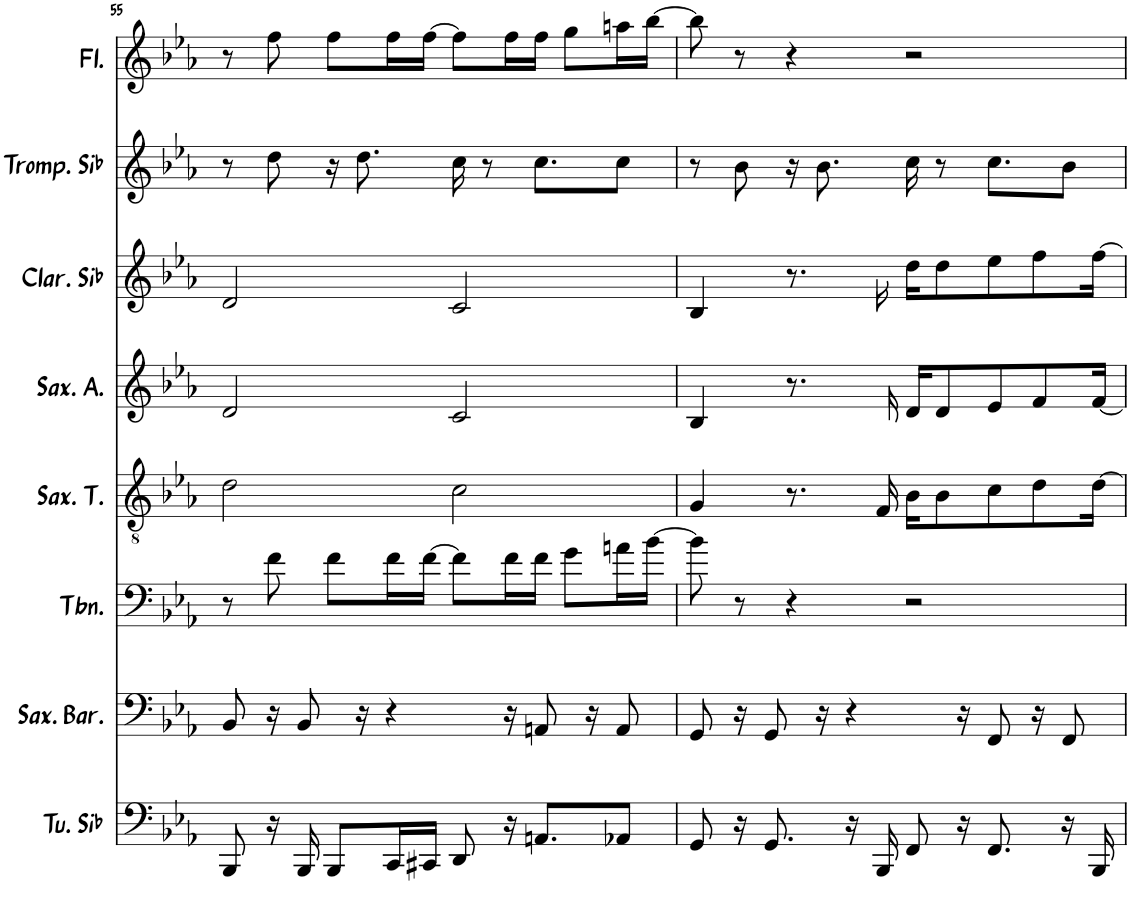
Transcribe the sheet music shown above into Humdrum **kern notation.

**kern	**kern	**kern	**kern	**kern	**kern	**kern	**kern
*part8	*part7	*part6	*part5	*part4	*part3	*part2	*part1
*staff8	*staff7	*staff6	*staff5	*staff4	*staff3	*staff2	*staff1
*I"Tuba en Sib	*I"Saxophone Baryton	*I"Trombone	*I"Saxophone Ténor	*I"Saxophone Alto	*I"Clarinette en Sib	*I"Trompette en Sib	*I"Flûte
*I'Tu. Sib	*I'Sax. Bar.	*I'Tbn.	*I'Sax. T.	*I'Sax. A.	*I'Clar. Sib	*I'Tromp. Sib	*I'Fl.
!!LO:PB:g=z
*clefF4	*clefF4	*clefF4	*clefGv2	*clefG2	*clefG2	*clefG2	*clefG2
*	*ITrd12c21	*	*ITrd8c14	*ITrd5c9	*	*ITrd1c2	*
*k[b-e-a-]	*k[b-e-a-]	*k[b-e-a-]	*k[b-e-a-]	*k[b-e-a-]	*k[b-e-a-]	*k[b-e-a-]	*k[b-e-a-]
*M4/4	*M4/4	*M4/4	*M4/4	*M4/4	*M4/4	*M4/4	*M4/4
=55	=55	=55	=55	=55	=55	=55	=55
8BBB-/	8BB-/	8r	2d\	2d/	2d/	8r	8r
16r	16r	8f\	.	.	.	8dd\	8ff\
16BBB-/	8BB-/	.	.	.	.	.	.
8BBB-/L	.	8f\L	.	.	.	16r	8ff\L
.	16r	.	.	.	.	8.dd\	.
16CC/L	4r	16f\L	.	.	.	.	16ff\L
16CC#X/JJ	.	[16f\JJ	.	.	.	.	[16ff\JJ
8DD/	.	8f\L]	2c\	2c/	2c/	16cc\	8ff\L]
.	.	.	.	.	.	8r	.
16r	16r	16f\L	.	.	.	.	16ff\L
8.AAn/L	8AAn/	16f\JJ	.	.	.	8.cc\L	16ff\JJ
.	.	8g\L	.	.	.	.	8gg\L
.	16r	.	.	.	.	.	.
8AA-X/J	8AA/	16an\L	.	.	.	8cc\J	16aan\L
.	.	[16b-\JJ	.	.	.	.	[16bb-\JJ
=56	=56	=56	=56	=56	=56	=56	=56
8GG/	8GG/	8b-\]	4G/	4B-/	4B-/	8r	8bb-\]
16r	16r	8r	.	.	.	8b-\	8r
8.GG/	8GG/	.	.	.	.	.	.
.	.	4r	8.r	8.r	8.r	16r	4r
.	16r	.	.	.	.	8.b-\	.
16r	4r	.	.	.	.	.	.
16BBB-/	.	.	16F/	16B-/	16b-\	.	.
8FF/	.	2r	16B-\KL	16d/KL	16dd\KL	16cc\	2r
.	.	.	8B-\	8d/	8dd\	8r	.
16r	16r	.	.	.	.	.	.
8.FF/	8FF/	.	8c\	8e-/	8ee-\	8.cc\L	.
.	16r	.	8d\	8f/	8ff\	.	.
16r	8FF/	.	.	.	.	8b-\J	.
16BBB-/	.	.	[16d\Jk	[16f/Jk	[16ff\Jk	.	.
=	=	=	=	=	=	=	=
*-	*-	*-	*-	*-	*-	*-	*-
